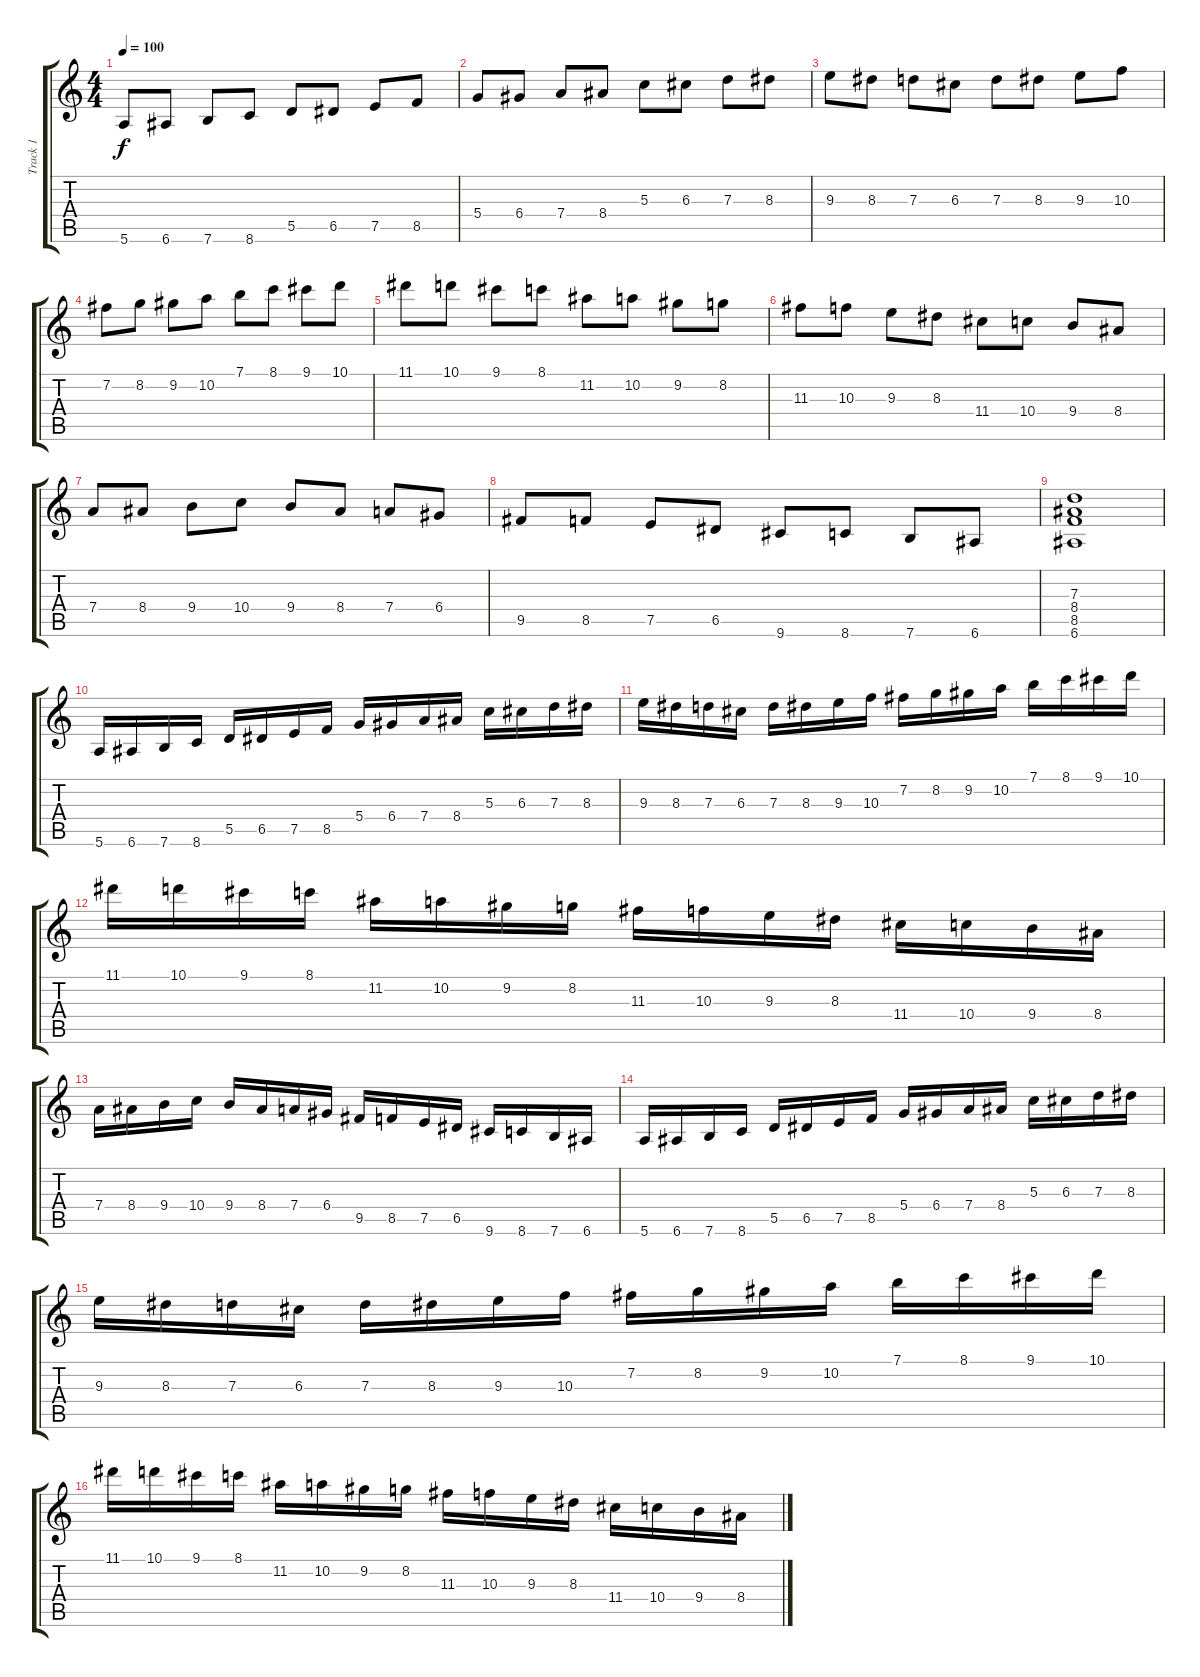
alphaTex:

\track ("Track 1" "Track 1") {instrument acousticguitarnylon}
\staff {score tabs}
\tuning (E4 B3 G3 D3 A2 E2) {hide}
\ts (4 4)
\tempo 100
\clef g2
\ks c
5.6.8{dy f} 6.6.8 7.6.8 8.6.8 5.5.8 6.5.8 7.5.8 8.5.8 |
5.4.8 6.4.8 7.4.8 8.4.8 5.3.8 6.3.8 7.3.8 8.3.8 |
9.3.8 8.3.8 7.3.8 6.3.8 7.3.8 8.3.8 9.3.8 10.3.8 |
7.2.8 8.2.8 9.2.8 10.2.8 7.1.8 8.1.8 9.1.8 10.1.8 |
11.1.8 10.1.8 9.1.8 8.1.8 11.2.8 10.2.8 9.2.8 8.2.8 |
11.3.8 10.3.8 9.3.8 8.3.8 11.4.8 10.4.8 9.4.8 8.4.8 |
7.4.8 8.4.8 9.4.8 10.4.8 9.4.8 8.4.8 7.4.8 6.4.8 |
9.5.8 8.5.8 7.5.8 6.5.8 9.6.8 8.6.8 7.6.8 6.6.8 |
(7.3 8.4 8.5 6.6).1 |
5.6.16 6.6.16 7.6.16 8.6.16 5.5.16 6.5.16 7.5.16 8.5.16 5.4.16 6.4.16 7.4.16 8.4.16 5.3.16 6.3.16 7.3.16 8.3.16 |
9.3.16 8.3.16 7.3.16 6.3.16 7.3.16 8.3.16 9.3.16 10.3.16 7.2.16 8.2.16 9.2.16 10.2.16 7.1.16 8.1.16 9.1.16 10.1.16 |
11.1.16 10.1.16 9.1.16 8.1.16 11.2.16 10.2.16 9.2.16 8.2.16 11.3.16 10.3.16 9.3.16 8.3.16 11.4.16 10.4.16 9.4.16 8.4.16 |
7.4.16 8.4.16 9.4.16 10.4.16 9.4.16 8.4.16 7.4.16 6.4.16 9.5.16 8.5.16 7.5.16 6.5.16 9.6.16 8.6.16 7.6.16 6.6.16 |
5.6.16 6.6.16 7.6.16 8.6.16 5.5.16 6.5.16 7.5.16 8.5.16 5.4.16 6.4.16 7.4.16 8.4.16 5.3.16 6.3.16 7.3.16 8.3.16 |
9.3.16 8.3.16 7.3.16 6.3.16 7.3.16 8.3.16 9.3.16 10.3.16 7.2.16 8.2.16 9.2.16 10.2.16 7.1.16 8.1.16 9.1.16 10.1.16 |
11.1.16 10.1.16 9.1.16 8.1.16 11.2.16 10.2.16 9.2.16 8.2.16 11.3.16 10.3.16 9.3.16 8.3.16 11.4.16 10.4.16 9.4.16 8.4.16
